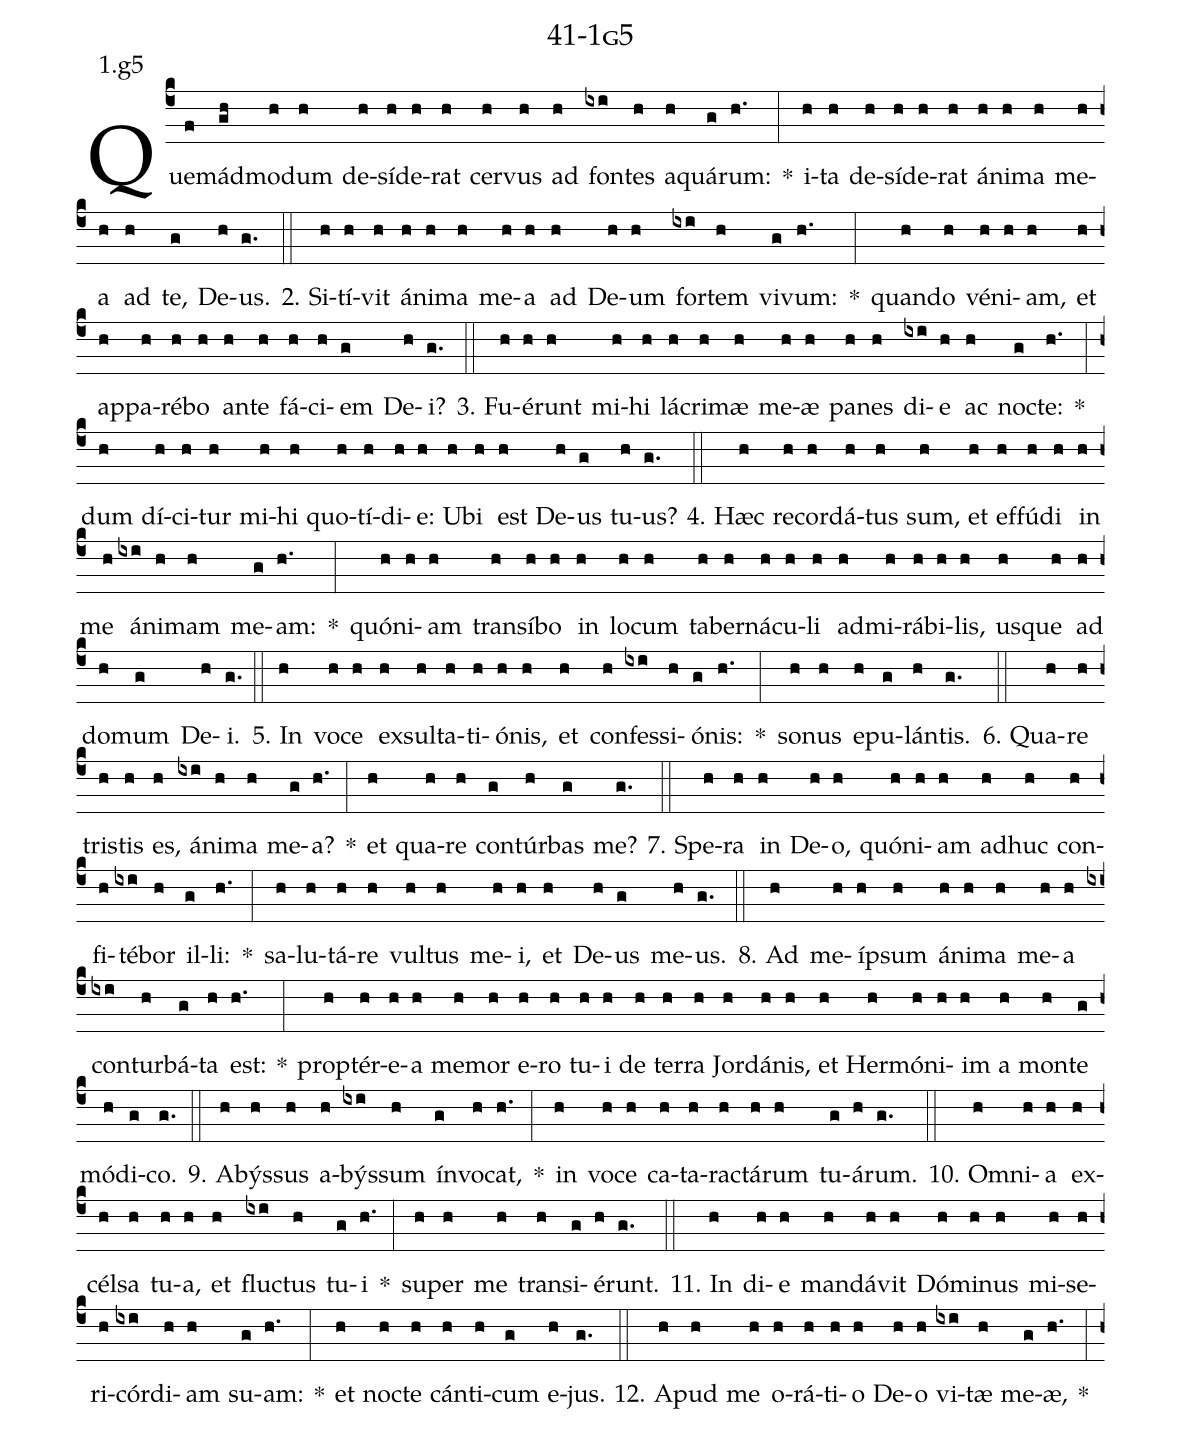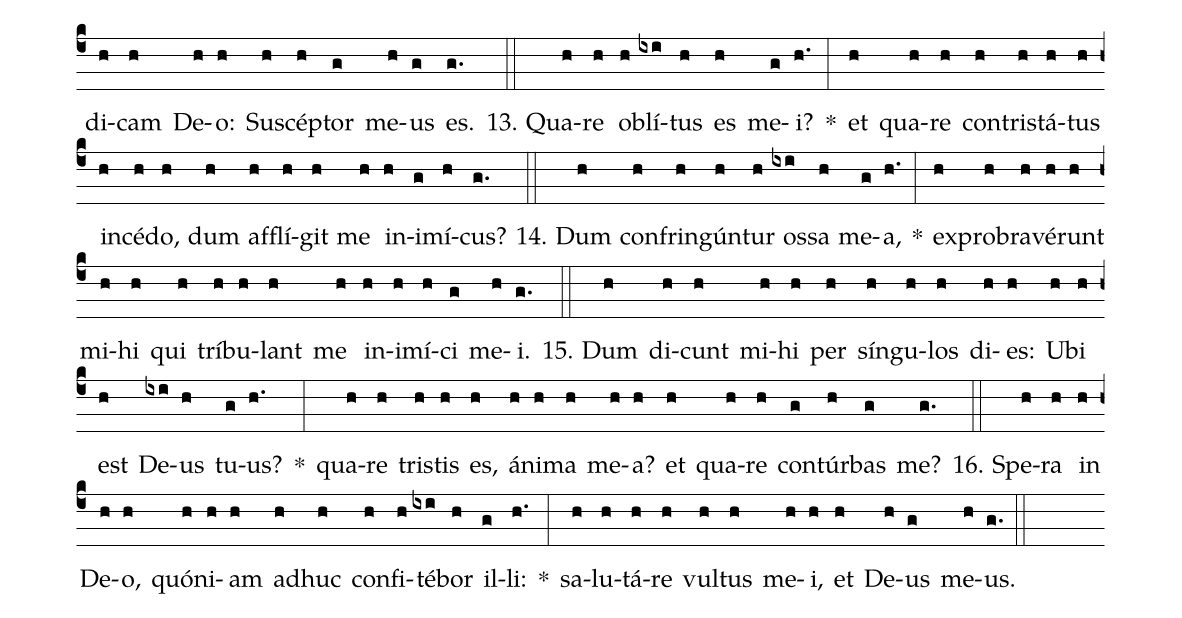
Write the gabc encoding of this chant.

name: 41-1g5;
annotation: 1.g5;
%%
(c4)Quem(f)ád(gh)mo(h)dum(h) de(h)sí(h)de(h)rat(h) cer(h)vus(h) ad(h) fon(ixi)tes(h) a(h)quá(g)rum:(h.) *(:) i(h)ta(h) de(h)sí(h)de(h)rat(h) á(h)ni(h)ma(h) me(h)a(h) ad(h) te,(g) De(h)us.(g.) (::)
2. Si(h)tí(h)vit(h) á(h)ni(h)ma(h) me(h)a(h) ad(h) De(h)um(h) for(ixi)tem(h) vi(g)vum:(h.) *(:) quan(h)do(h) vé(h)ni(h)am,(h) et(h) ap(h)pa(h)ré(h)bo(h) an(h)te(h) fá(h)ci(h)em(g) De(h)i?(g.) (::)
3. Fu(h)é(h)runt(h) mi(h)hi(h) lá(h)cri(h)mæ(h) me(h)æ(h) pa(h)nes(h) di(ixi)e(h) ac(h) noc(g)te:(h.) *(:) dum(h) dí(h)ci(h)tur(h) mi(h)hi(h) quo(h)tí(h)di(h)e:(h) U(h)bi(h) est(h) De(h)us(g) tu(h)us?(g.) (::)
4. Hæc(h) re(h)cor(h)dá(h)tus(h) sum,(h) et(h) ef(h)fú(h)di(h) in(h) me(h) á(ixi)ni(h)mam(h) me(g)am:(h.) *(:) quón(h)i(h)am(h) trans(h)í(h)bo(h) in(h) lo(h)cum(h) ta(h)ber(h)ná(h)cu(h)li(h) ad(h)mi(h)rá(h)bi(h)lis,(h) us(h)que(h) ad(h) do(h)mum(g) De(h)i.(g.) (::)
5. In(h) vo(h)ce(h) ex(h)sul(h)ta(h)ti(h)ó(h)nis,(h) et(h) con(h)fes(ixi)si(h)ó(g)nis:(h.) *(:) so(h)nus(h) e(h)pu(g)lán(h)tis.(g.) (::)
6. Qua(h)re(h) tris(h)tis(h) es,(h) á(ixi)ni(h)ma(h) me(g)a?(h.) *(:) et(h) qua(h)re(h) con(g)túr(h)bas(g) me?(g.) (::)
7. Spe(h)ra(h) in(h) De(h)o,(h) quón(h)i(h)am(h) ad(h)huc(h) con(h)fi(h)té(ixi)bor(h) il(g)li:(h.) *(:) sa(h)lu(h)tá(h)re(h) vul(h)tus(h) me(h)i,(h) et(h) De(h)us(g) me(h)us.(g.) (::)
8. Ad(h) me(h)íp(h)sum(h) á(h)ni(h)ma(h) me(h)a(h) con(ixi)tur(h)bá(g)ta(h) est:(h.) *(:) prop(h)tér(h)e(h)a(h) me(h)mor(h) e(h)ro(h) tu(h)i(h) de(h) ter(h)ra(h) Jor(h)dá(h)nis,(h) et(h) Her(h)mó(h)ni(h)im(h) a(h) mon(h)te(g) mó(h)di(g)co.(g.) (::)
9. A(h)býs(h)sus(h) a(h)býs(ixi)sum(h) ín(g)vo(h)cat,(h.) *(:) in(h) vo(h)ce(h) ca(h)ta(h)rac(h)tá(h)rum(h) tu(g)á(h)rum.(g.) (::)
10. Om(h)ni(h)a(h) ex(h)cél(h)sa(h) tu(h)a,(h) et(h) fluc(ixi)tus(h) tu(g)i(h.) *(:) su(h)per(h) me(h) trans(h)i(g)é(h)runt.(g.) (::)
11. In(h) di(h)e(h) man(h)dá(h)vit(h) Dó(h)mi(h)nus(h) mi(h)se(h)ri(h)cór(ixi)di(h)am(h) su(g)am:(h.) *(:) et(h) noc(h)te(h) cán(h)ti(h)cum(g) e(h)jus.(g.) (::)
12. A(h)pud(h) me(h) o(h)rá(h)ti(h)o(h) De(h)o(h) vi(ixi)tæ(h) me(g)æ,(h.) *(:) di(h)cam(h) De(h)o:(h) Su(h)scép(h)tor(g) me(h)us(g) es.(g.) (::)
13. Qua(h)re(h) ob(h)lí(ixi)tus(h) es(h) me(g)i?(h.) *(:) et(h) qua(h)re(h) con(h)tris(h)tá(h)tus(h) in(h)cé(h)do,(h) dum(h) af(h)flí(h)git(h) me(h) in(h)i(g)mí(h)cus?(g.) (::)
14. Dum(h) con(h)frin(h)gún(h)tur(h) os(ixi)sa(h) me(g)a,(h.) *(:) ex(h)pro(h)bra(h)vé(h)runt(h) mi(h)hi(h) qui(h) trí(h)bu(h)lant(h) me(h) in(h)i(h)mí(h)ci(g) me(h)i.(g.) (::)
15. Dum(h) di(h)cunt(h) mi(h)hi(h) per(h) sín(h)gu(h)los(h) di(h)es:(h) U(h)bi(h) est(h) De(ixi)us(h) tu(g)us?(h.) *(:) qua(h)re(h) tris(h)tis(h) es,(h) á(h)ni(h)ma(h) me(h)a?(h) et(h) qua(h)re(h) con(g)túr(h)bas(g) me?(g.) (::)
16. Spe(h)ra(h) in(h) De(h)o,(h) quón(h)i(h)am(h) ad(h)huc(h) con(h)fi(h)té(ixi)bor(h) il(g)li:(h.) *(:) sa(h)lu(h)tá(h)re(h) vul(h)tus(h) me(h)i,(h) et(h) De(h)us(g) me(h)us.(g.) (::)
